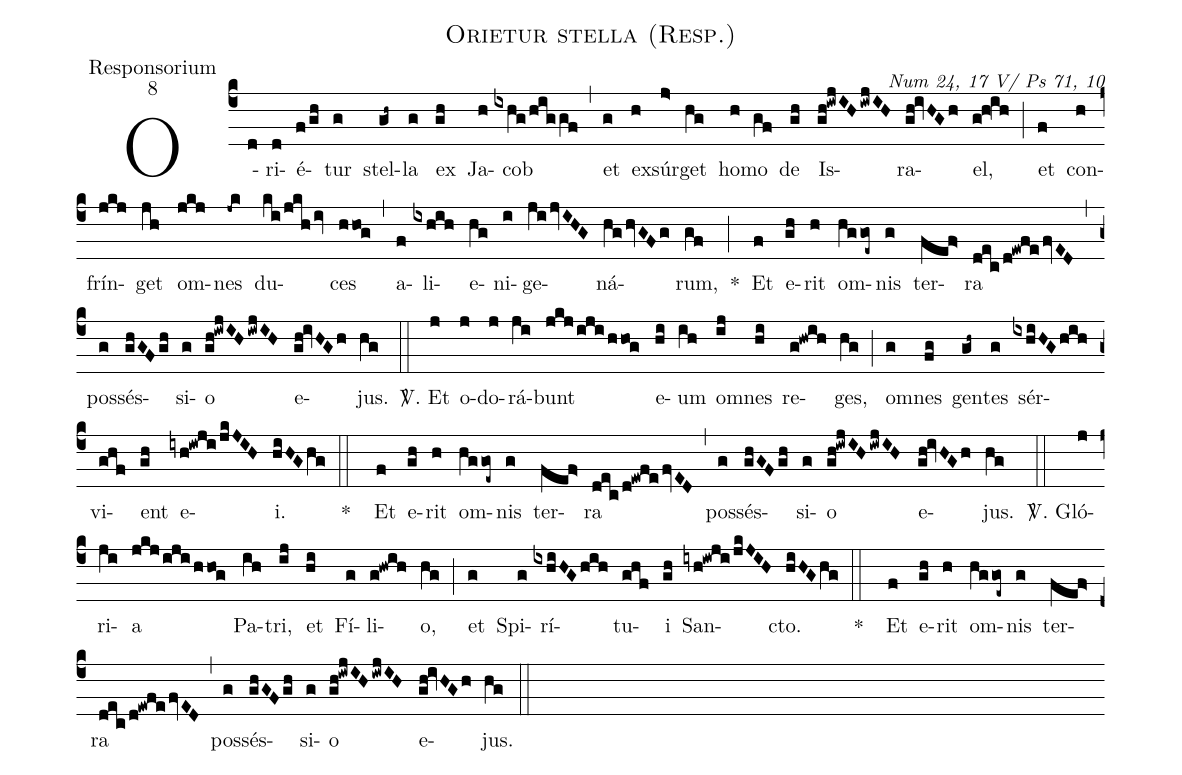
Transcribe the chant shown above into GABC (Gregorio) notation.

name:Orietur stella (Resp.);
office-part:Responsorium;
mode:8;
commentary:Num 24, 17 V/ Ps 71, 10;
%%
(c4)O(d)ri(d)é(f/gh)tur(g) stel(gh~)la(g) ex(gh) Ja(h)cob(ixhg/higgf) (,) et(g) ex(h)súr(j>)get(hg) ho(h)mo(gf) de(gh) Is(gh!iwjIH/iwjIH)ra(gh!ivHGh)el,(g!h!ih) (;) et(f) con(h)frín(jkj)get(jh) om(jkj)nes(-jk) du(ki/jkh/iv)ces(hhog) (,) a(f)li(ixhih)e(hg)ni(i)ge(ji/jvIHG)ná(hg/hvGFg)rum,(gf) *(;) Et(f) e(gh)rit(h) om(hggoe~)nis(g) ter(fef>)ra(dec/d!ewfe/fvED) (,) pos(g)sés(ghGFgh)si(g)o(gh!iwjIH/iwjIH) e(gh!ivHGh)jus.(hg) (::)

<sp>V/</sp>. Et(j) o(j)do(j)rá(ji)bunt(jkj/iji/hhog) e(hi)um(ih) om(ij)nes(hi) re(g!hwih)ges,(hg) (;) om(g)nes(fg) gen(gh~)tes(g) sér(ixhiHGhih)vi(ghf)ent(gh) e(iyh!iwji/jkJIH)i.(hiHGhg) (::)
*() Et(f) e(gh)rit(h) om(hggoe~)nis(g) ter(fef>)ra(dec/d!ewfe/fvED) (,) pos(g)sés(ghGFgh)si(g)o(gh!iwjIH/iwjIH) e(gh!ivHGh)jus.(hg) (::)

<sp>V/</sp>. Gló(j)ri(ji)a(jkj/iji/hhog) Pa(ih)tri,(ij) et(hi) Fí(g)li(g!hwih)o,(hg) (;) et(g) Spi(g)rí(ixhiHG/hih)tu(ghf)i(gh) San(iyh!iwji/jkJIH)cto.(hiHGhg) (::)
*() Et(f) e(gh)rit(h) om(hggoe~)nis(g) ter(fef>)ra(dec/d!ewfe/fvED) (,) pos(g)sés(ghGFgh)si(g)o(gh!iwjIH/iwjIH) e(gh!ivHGh)jus.(hg) (::)
